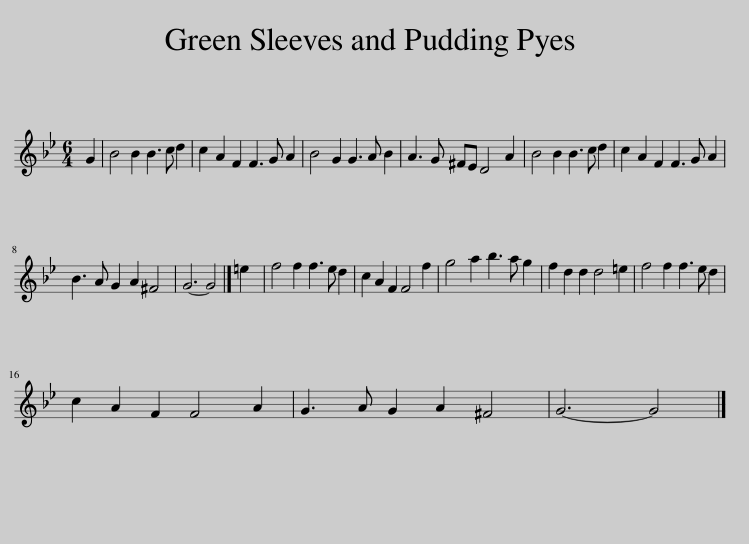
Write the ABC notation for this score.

X:1
L:1/8
M:6/4
I:linebreak $
K:Gmin
V:1 treble
V:1
 G2 | B4 B2 B3 c d2 | c2 A2 F2 F3 G A2 | B4 G2 G3 A B2 | A3 G ^FE D4 A2 | %5
 B4 B2 B3 c d2 | c2 A2 F2 F3 G A2 |$ B3 A G2 A2 ^F4 | G6- G4 |] =e2 | %10
 f4 f2 f3 e d2 | c2 A2 F2 F4 f2 | g4 a2 b3 a g2 | f2 d2 d2 d4 =e2 | f4 f2 f3 e d2 |$ %15
 c2 A2 F2 F4 A2 | G3 A G2 A2 ^F4 | G6- G4 |] %18
